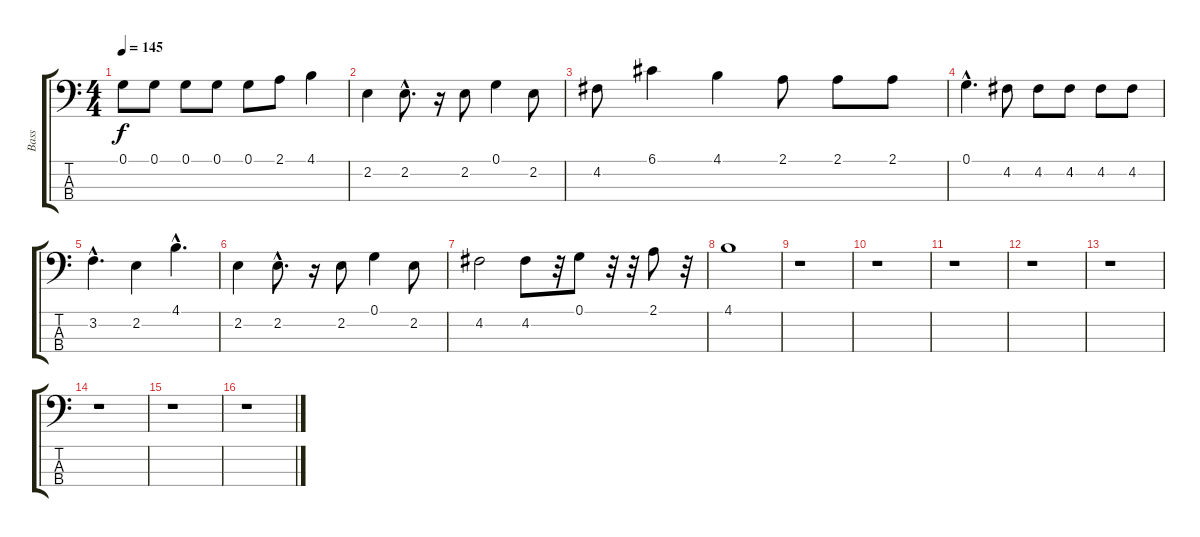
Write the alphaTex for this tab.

\track ("Bass" "Bass") {instrument electricbassfinger}
\staff {score tabs}
\tuning (G2 D2 A1 E1) {hide}
\ts (4 4)
\tempo 145
\clef f4
\ks c
0.1.8{dy f} 0.1.8 0.1.8 0.1.8 0.1.8 2.1.8 4.1.4 |
2.2.4 2.2{hac}.8{d} r.16 2.2.8 0.1.4 2.2.8 |
4.2.8 6.1.4 4.1.4 2.1.8 2.1.8 2.1.8 |
0.1{hac}.4{d} 4.2.8 4.2.8 4.2.8 4.2.8 4.2.8 |
3.2{hac}.4{d} 2.2.4 4.1{hac}.4{d} |
2.2.4 2.2{hac}.8{d} r.16 2.2.8 0.1.4 2.2.8 |
4.2.2 4.2.8 r.32 0.1.8 r.32 r.32 2.1.8 r.32 |
4.1.1 |
r.1 |
r.1 |
r.1 |
r.1 |
r.1 |
r.1 |
r.1 |
r.1
